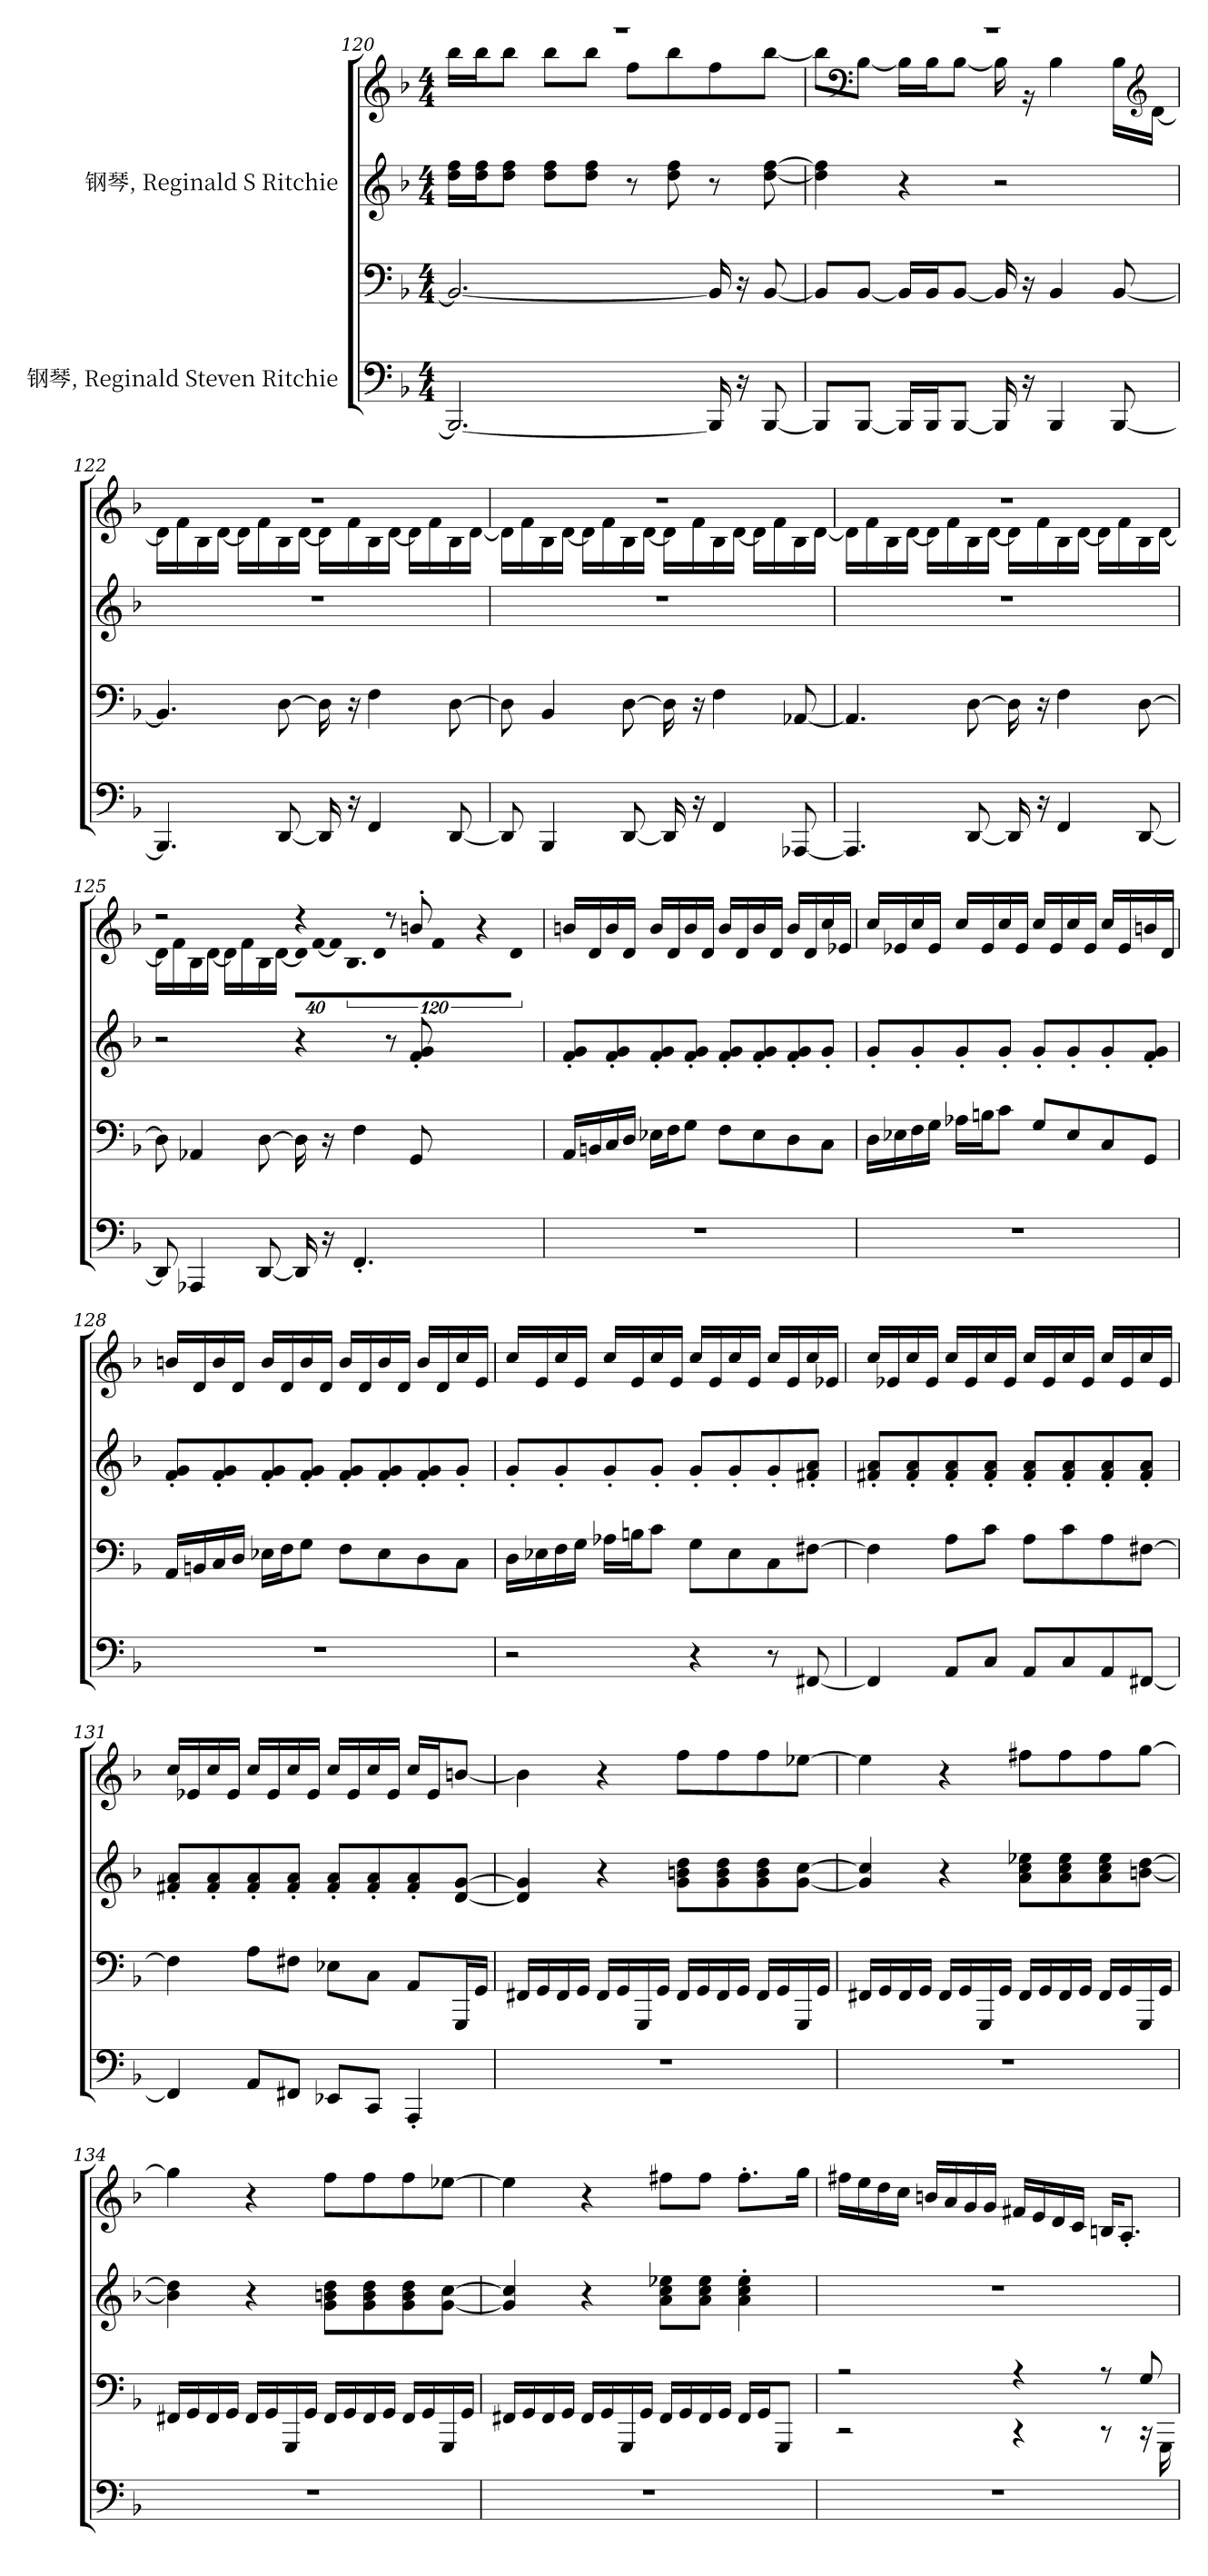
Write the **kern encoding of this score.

**kern	**kern	**kern	**kern
*part2	*part2	*part1	*part1
*staff4	*staff3	*staff2	*staff1
*I"钢琴, Reginald Steven Ritchie	*	*I"钢琴, Reginald S Ritchie	*
!!LO:LB:g=z
*clefF4	*clefF4	*clefG2	*clefG2
*k[b-]	*k[b-]	*k[b-]	*k[b-]
*M4/4	*M4/4	*M4/4	*M4/4
=120	=120	=120	=120
*	*	*	*^
2.BBB-/_	2.BB-/_	16dd\ 16ff\LL	1r	16bb-\LL
.	.	16dd\ 16ff\J	.	16bb-\J
.	.	8dd\ 8ff\J	.	8bb-\J
.	.	8dd\ 8ff\L	.	8bb-\L
.	.	8dd\ 8ff\J	.	8bb-\J
.	.	8r	.	8ff\L
.	.	8dd\ 8ff\	.	8bb-\
16BBB-/]	16BB-/]	8r	.	8ff\
16r	16r	.	.	.
[8BBB-/	[8BB-/	[8dd\ [8ff\	.	[8bb-\J
=121	=121	=121	=121	=121
8BBB-/L]	8BB-/L]	4dd\] 4ff\]	1r	8bb-\L]
*	*	*	*clefF4	*
[8BBB-/J	[8BB-/J	.	.	[8B-\J
16BBB-/LL]	16BB-/LL]	4r	.	16B-\LL]
16BBB-/J	16BB-/J	.	.	16B-\J
[8BBB-/J	[8BB-/J	.	.	[8B-\J
16BBB-/]	16BB-/]	2r	.	16B-\]
16r	16r	.	.	16r
4BBB-/	4BB-/	.	.	4B-\
[8BBB-/	[8BB-/	.	.	16B-\LL
*	*	*	*clefG2	*
.	.	.	.	[16d\JJ
!!LO:PB:g=z	!!
=122	=122	=122	=122	=122
4.BBB-/]	4.BB-/]	1r	1r	16d\LL]
.	.	.	.	16f\
.	.	.	.	16B-\
.	.	.	.	[16d\JJ
.	.	.	.	16d\LL]
.	.	.	.	16f\
[8DD/	[8D\	.	.	16B-\
.	.	.	.	[16d\JJ
16DD/]	16D\]	.	.	16d\LL]
16r	16r	.	.	16f\
4FF/	4F\	.	.	16B-\
.	.	.	.	[16d\JJ
.	.	.	.	16d\LL]
.	.	.	.	16f\
[8DD/	[8D\	.	.	16B-\
.	.	.	.	[16d\JJ
=123	=123	=123	=123	=123
8DD/]	8D\]	1r	1r	16d\LL]
.	.	.	.	16f\
4BBB-/	4BB-/	.	.	16B-\
.	.	.	.	[16d\JJ
.	.	.	.	16d\LL]
.	.	.	.	16f\
[8DD/	[8D\	.	.	16B-\
.	.	.	.	[16d\JJ
16DD/]	16D\]	.	.	16d\LL]
16r	16r	.	.	16f\
4FF/	4F\	.	.	16B-\
.	.	.	.	[16d\JJ
.	.	.	.	16d\LL]
.	.	.	.	16f\
[8AAA-X/	[8AA-X/	.	.	16B-\
.	.	.	.	[16d\JJ
!!LO:LB:g=z	!!
=124	=124	=124	=124	=124
4.AAA-/]	4.AA-/]	1r	1r	16d\LL]
.	.	.	.	16f\
.	.	.	.	16B-\
.	.	.	.	[16d\JJ
.	.	.	.	16d\LL]
.	.	.	.	16f\
[8DD/	[8D\	.	.	16B-\
.	.	.	.	[16d\JJ
16DD/]	16D\]	.	.	16d\LL]
16r	16r	.	.	16f\
4FF/	4F\	.	.	16B-\
.	.	.	.	[16d\JJ
.	.	.	.	16d\LL]
.	.	.	.	16f\
[8DD/	[8D\	.	.	16B-\
.	.	.	.	[16d\JJ
=125	=125	=125	=125	=125
8DD/]	8D\]	2r	2r	16d\LL]
.	.	.	.	16f\
4AAA-X/	4AA-X/	.	.	16B-\
.	.	.	.	[16d\JJ
.	.	.	.	16d\LL]
.	.	.	.	16f\
[8DD/	[8D\	.	.	16B-\
.	.	.	.	[16d\JJ
!	!	!	!	!LO:N:vis=32
16DD/]	16D\]	4r	4r	640%23d\LLL]
!	!	!	!	!LO:N:vis=32
.	.	.	.	[640%23f\
16r	16r	.	.	.
!	!	!	!	!LO:N:vis=32
.	.	.	.	640%23f\J]
!	!	!	!	!LO:N:vis=16.
.	.	.	.	960%103B-\
4.FF'/	4F\	.	.	.
!	!	!	!	!LO:N:vis=16
.	.	.	.	1920%137d\
.	.	8r	8r	.
!	!	!	!	!LO:N:vis=16
.	.	.	.	1920%137f\JJ
!	!	!	!	!LO:N:vis=16
.	.	.	.	1920%137r
.	8GG/	8f/' 8g/'	8bn'/	.
!	!	!	!	!LO:N:vis=16
.	.	.	.	1920%137d\
1920ryy	1920ryy	1920ryy	1920ryy	.
*	*	*	*v	*v
!!LO:LB:g=z
=126	=126	=126	=126
1r	16AA/LL	8f/' 8g/'L	16bn/LL
.	16BBn/	.	16d/
.	16C/	8f/' 8g/'	16b/
.	16D/JJ	.	16d/JJ
.	16E-X\LL	8f/' 8g/'	16b/LL
.	16F\J	.	16d/
.	8G\J	8f/' 8g/'J	16b/
.	.	.	16d/JJ
.	8F\L	8f/' 8g/'L	16b/LL
.	.	.	16d/
.	8E-\	8f/' 8g/'	16b/
.	.	.	16d/JJ
.	8D\	8f/' 8g/'	16b/LL
.	.	.	16d/
.	8C\J	8g'/J	16cc/
.	.	.	16e-X/JJ
=127	=127	=127	=127
1r	16D\LL	8g'/L	16cc/LL
.	16E-X\	.	16e-X/
.	16F\	8g'/	16cc/
.	16G\JJ	.	16e-/JJ
.	16A-X\LL	8g'/	16cc/LL
.	16Bn\J	.	16e-/
.	8c\J	8g'/J	16cc/
.	.	.	16e-/JJ
.	8G/L	8g'/L	16cc/LL
.	.	.	16e-/
.	8E-/	8g'/	16cc/
.	.	.	16e-/JJ
.	8C/	8g'/	16cc/LL
.	.	.	16e-/
.	8GG/J	8f/' 8g/'J	16bn/
.	.	.	16d/JJ
!!LO:PB:g=z
=128	=128	=128	=128
1r	16AA/LL	8f/' 8g/'L	16bn/LL
.	16BBn/	.	16d/
.	16C/	8f/' 8g/'	16b/
.	16D/JJ	.	16d/JJ
.	16E-X\LL	8f/' 8g/'	16b/LL
.	16F\J	.	16d/
.	8G\J	8f/' 8g/'J	16b/
.	.	.	16d/JJ
.	8F\L	8f/' 8g/'L	16b/LL
.	.	.	16d/
.	8E-\	8f/' 8g/'	16b/
.	.	.	16d/JJ
.	8D\	8f/' 8g/'	16b/LL
.	.	.	16d/
.	8C\J	8g'/J	16cc/
.	.	.	16e/JJ
=129	=129	=129	=129
2r	16D\LL	8g'/L	16cc/LL
.	16E-X\	.	16e/
.	16F\	8g'/	16cc/
.	16G\JJ	.	16e/JJ
.	16A-X\LL	8g'/	16cc/LL
.	16Bn\J	.	16e/
.	8c\J	8g'/J	16cc/
.	.	.	16e/JJ
4r	8G\L	8g'/L	16cc/LL
.	.	.	16e/
.	8E-\	8g'/	16cc/
.	.	.	16e/JJ
8r	8C\	8g'/	16cc/LL
.	.	.	16e/
[8FF#X/	[8F#X\J	8f#X/' 8a/'J	16cc/
.	.	.	16e-X/JJ
!!LO:LB:g=z
=130	=130	=130	=130
4FF#/]	4F#\]	8f#X/' 8a/'L	16cc/LL
.	.	.	16e-X/
.	.	8f#/' 8a/'	16cc/
.	.	.	16e-/JJ
8AA/L	8A\L	8f#/' 8a/'	16cc/LL
.	.	.	16e-/
8C/J	8c\J	8f#/' 8a/'J	16cc/
.	.	.	16e-/JJ
8AA/L	8A\L	8f#/' 8a/'L	16cc/LL
.	.	.	16e-/
8C/	8c\	8f#/' 8a/'	16cc/
.	.	.	16e-/JJ
8AA/	8A\	8f#/' 8a/'	16cc/LL
.	.	.	16e-/
[8FF#X/J	[8F#X\J	8f#/' 8a/'J	16cc/
.	.	.	16e-/JJ
=131	=131	=131	=131
4FF#/]	4F#\]	8f#X/' 8a/'L	16cc/LL
.	.	.	16e-X/
.	.	8f#/' 8a/'	16cc/
.	.	.	16e-/JJ
8AA/L	8A\L	8f#/' 8a/'	16cc/LL
.	.	.	16e-/
8FF#X/J	8F#X\J	8f#/' 8a/'J	16cc/
.	.	.	16e-/JJ
8EE-X/L	8E-X\L	8f#/' 8a/'L	16cc/LL
.	.	.	16e-/
8CC/J	8C\J	8f#/' 8a/'	16cc/
.	.	.	16e-/JJ
4AAA'/	8AA/L	8f#/' 8a/'	16cc/LL
.	.	.	16e-/J
.	16GGG/L	[8d/ [8g/J	[8bn/J
.	16GG/JJ	.	.
!!LO:LB:g=z
=132	=132	=132	=132
1r	16FF#X/LL	4d/] 4g/]	4b\]
.	16GG/	.	.
.	16FF#/	.	.
.	16GG/JJ	.	.
.	16FF#/LL	4r	4r
.	16GG/	.	.
.	16GGG/	.	.
.	16GG/JJ	.	.
.	16FF#/LL	8g\ 8bn\ 8dd\L	8ff\L
.	16GG/	.	.
.	16FF#/	8g\ 8b\ 8dd\	8ff\
.	16GG/JJ	.	.
.	16FF#/LL	8g\ 8b\ 8dd\	8ff\
.	16GG/	.	.
.	16GGG/	[8g\ [8cc\J	[8ee-X\J
.	16GG/JJ	.	.
=133	=133	=133	=133
1r	16FF#X/LL	4g/] 4cc/]	4ee-\]
.	16GG/	.	.
.	16FF#/	.	.
.	16GG/JJ	.	.
.	16FF#/LL	4r	4r
.	16GG/	.	.
.	16GGG/	.	.
.	16GG/JJ	.	.
.	16FF#/LL	8a\ 8cc\ 8ee-X\L	8ff#X\L
.	16GG/	.	.
.	16FF#/	8a\ 8cc\ 8ee-\	8ff#\
.	16GG/JJ	.	.
.	16FF#/LL	8a\ 8cc\ 8ee-\	8ff#\
.	16GG/	.	.
.	16GGG/	[8bn\ [8dd\J	[8gg\J
.	16GG/JJ	.	.
!!LO:PB:g=z
=134	=134	=134	=134
1r	16FF#X/LL	4b\] 4dd\]	4gg\]
.	16GG/	.	.
.	16FF#/	.	.
.	16GG/JJ	.	.
.	16FF#/LL	4r	4r
.	16GG/	.	.
.	16GGG/	.	.
.	16GG/JJ	.	.
.	16FF#/LL	8g\ 8bn\ 8dd\L	8ff\L
.	16GG/	.	.
.	16FF#/	8g\ 8b\ 8dd\	8ff\
.	16GG/JJ	.	.
.	16FF#/LL	8g\ 8b\ 8dd\	8ff\
.	16GG/	.	.
.	16GGG/	[8g\ [8cc\J	[8ee-X\J
.	16GG/JJ	.	.
=135	=135	=135	=135
1r	16FF#X/LL	4g/] 4cc/]	4ee-\]
.	16GG/	.	.
.	16FF#/	.	.
.	16GG/JJ	.	.
.	16FF#/LL	4r	4r
.	16GG/	.	.
.	16GGG/	.	.
.	16GG/JJ	.	.
.	16FF#/LL	8a\ 8cc\ 8ee-X\L	8ff#X\L
.	16GG/	.	.
.	16FF#/	8a\ 8cc\ 8ee-\J	8ff#\J
.	16GG/JJ	.	.
.	16FF#/LL	4a\' 4cc\' 4ee-\'	8.ff#'\L
.	16GG/J	.	.
.	8GGG/J	.	.
.	.	.	16gg\Jk
!!LO:LB:g=z
=136	=136	=136	=136
*	*^	*	*
1r	2r	2r	1r	16ff#X\LL
.	.	.	.	16ee\
.	.	.	.	16dd\
.	.	.	.	16cc\JJ
.	.	.	.	16bn/LL
.	.	.	.	16a/
.	.	.	.	16g/
.	.	.	.	16g/JJ
.	4r	4r	.	16f#X/LL
.	.	.	.	16e/
.	.	.	.	16d/
.	.	.	.	16c/JJ
.	8r	8r	.	16Bn/KL
.	.	.	.	8.A'/J
.	8G/	16r	.	.
.	.	16GGG\	.	.
*	*v	*v	*	*
=	=	=	=
*-	*-	*-	*-
